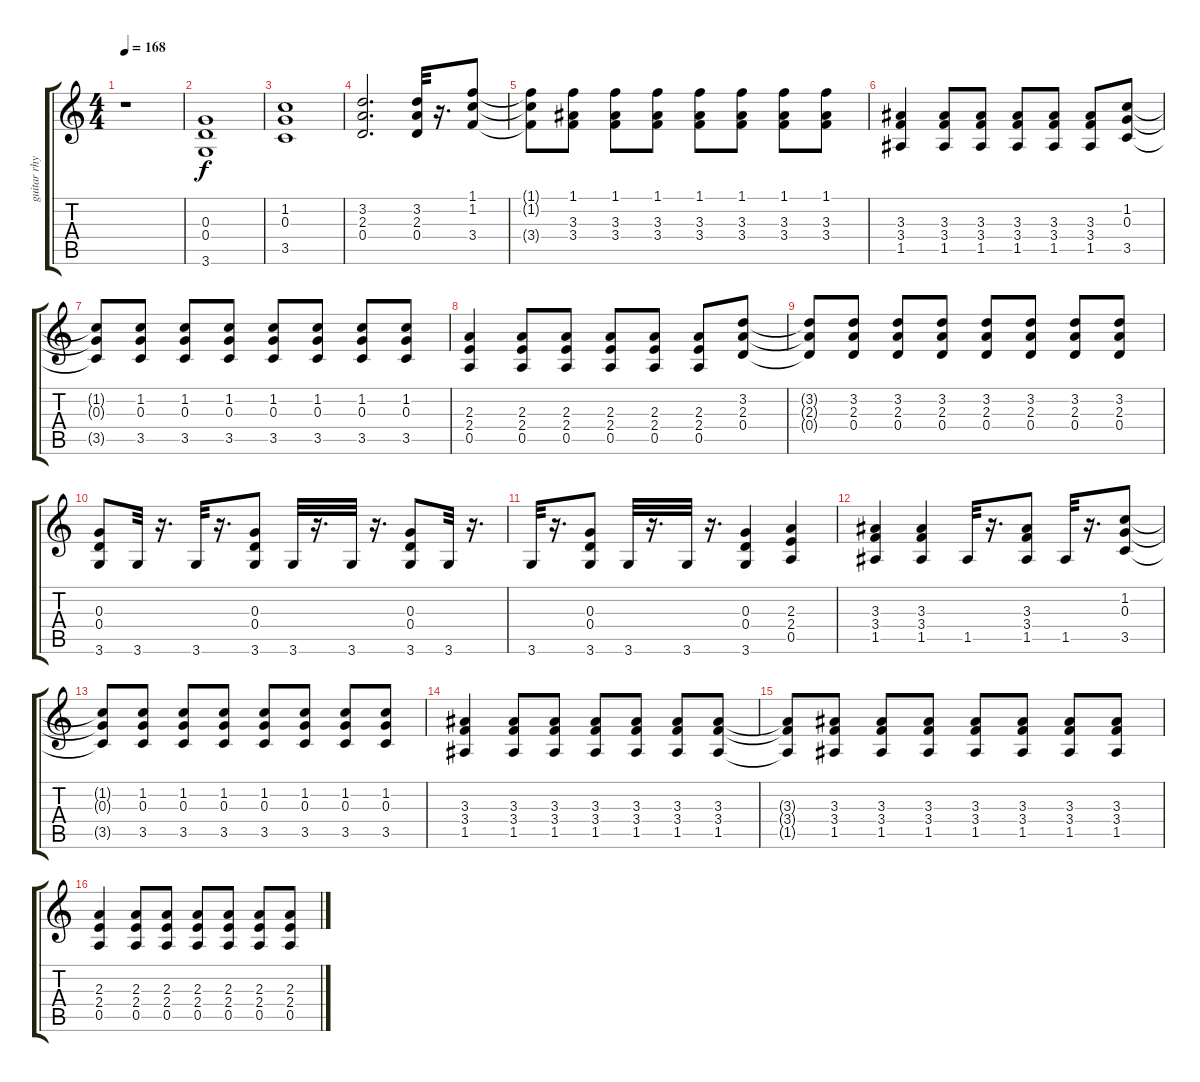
\track ("guitar rhythm" "guitar rhy") {instrument distortionguitar}
\staff {score tabs}
\tuning (E4 B3 G3 D3 A2 E2) {hide}
\ts (4 4)
\tempo 168
\clef g2
\ks c
r.1{dy f} |
(0.3 0.4 3.6).1 |
(1.2 0.3 3.5).1 |
(3.2 2.3 0.4).2{d} (3.2 2.3 0.4).32 r.16{d} (1.1 1.2 3.4).8 |
(1.1{t} 1.2{t} 3.4{t}).8 (1.1 3.3 3.4).8 (1.1 3.3 3.4).8 (1.1 3.3 3.4).8 (1.1 3.3 3.4).8 (1.1 3.3 3.4).8 (1.1 3.3 3.4).8 (1.1 3.3 3.4).8 |
(3.3 3.4 1.5).4 (3.3 3.4 1.5).8 (3.3 3.4 1.5).8 (3.3 3.4 1.5).8 (3.3 3.4 1.5).8 (3.3 3.4 1.5).8 (1.2 0.3 3.5).8 |
(1.2{t} 0.3{t} 3.5{t}).8 (1.2 0.3 3.5).8 (1.2 0.3 3.5).8 (1.2 0.3 3.5).8 (1.2 0.3 3.5).8 (1.2 0.3 3.5).8 (1.2 0.3 3.5).8 (1.2 0.3 3.5).8 |
(2.3 2.4 0.5).4 (2.3 2.4 0.5).8 (2.3 2.4 0.5).8 (2.3 2.4 0.5).8 (2.3 2.4 0.5).8 (2.3 2.4 0.5).8 (3.2 2.3 0.4).8 |
(3.2{t} 2.3{t} 0.4{t}).8 (3.2 2.3 0.4).8 (3.2 2.3 0.4).8 (3.2 2.3 0.4).8 (3.2 2.3 0.4).8 (3.2 2.3 0.4).8 (3.2 2.3 0.4).8 (3.2 2.3 0.4).8 |
(0.3 0.4 3.6).8 3.6.32 r.16{d} 3.6.32 r.16{d} (0.3 0.4 3.6).8 3.6.32 r.16{d} 3.6.32 r.16{d} (0.3 0.4 3.6).8 3.6.32 r.16{d} |
3.6.32 r.16{d} (0.3 0.4 3.6).8 3.6.32 r.16{d} 3.6.32 r.16{d} (0.3 0.4 3.6).4 (2.3 2.4 0.5).4 |
(3.3 3.4 1.5).4 (3.3 3.4 1.5).4 1.5.32 r.16{d} (3.3 3.4 1.5).8 1.5.32 r.16{d} (1.2 0.3 3.5).8 |
(1.2{t} 0.3{t} 3.5{t}).8 (1.2 0.3 3.5).8 (1.2 0.3 3.5).8 (1.2 0.3 3.5).8 (1.2 0.3 3.5).8 (1.2 0.3 3.5).8 (1.2 0.3 3.5).8 (1.2 0.3 3.5).8 |
(3.3 3.4 1.5).4 (3.3 3.4 1.5).8 (3.3 3.4 1.5).8 (3.3 3.4 1.5).8 (3.3 3.4 1.5).8 (3.3 3.4 1.5).8 (3.3 3.4 1.5).8 |
(3.3{t} 3.4{t} 1.5{t}).8 (3.3 3.4 1.5).8 (3.3 3.4 1.5).8 (3.3 3.4 1.5).8 (3.3 3.4 1.5).8 (3.3 3.4 1.5).8 (3.3 3.4 1.5).8 (3.3 3.4 1.5).8 |
(2.3 2.4 0.5).4 (2.3 2.4 0.5).8 (2.3 2.4 0.5).8 (2.3 2.4 0.5).8 (2.3 2.4 0.5).8 (2.3 2.4 0.5).8 (2.3 2.4 0.5).8
